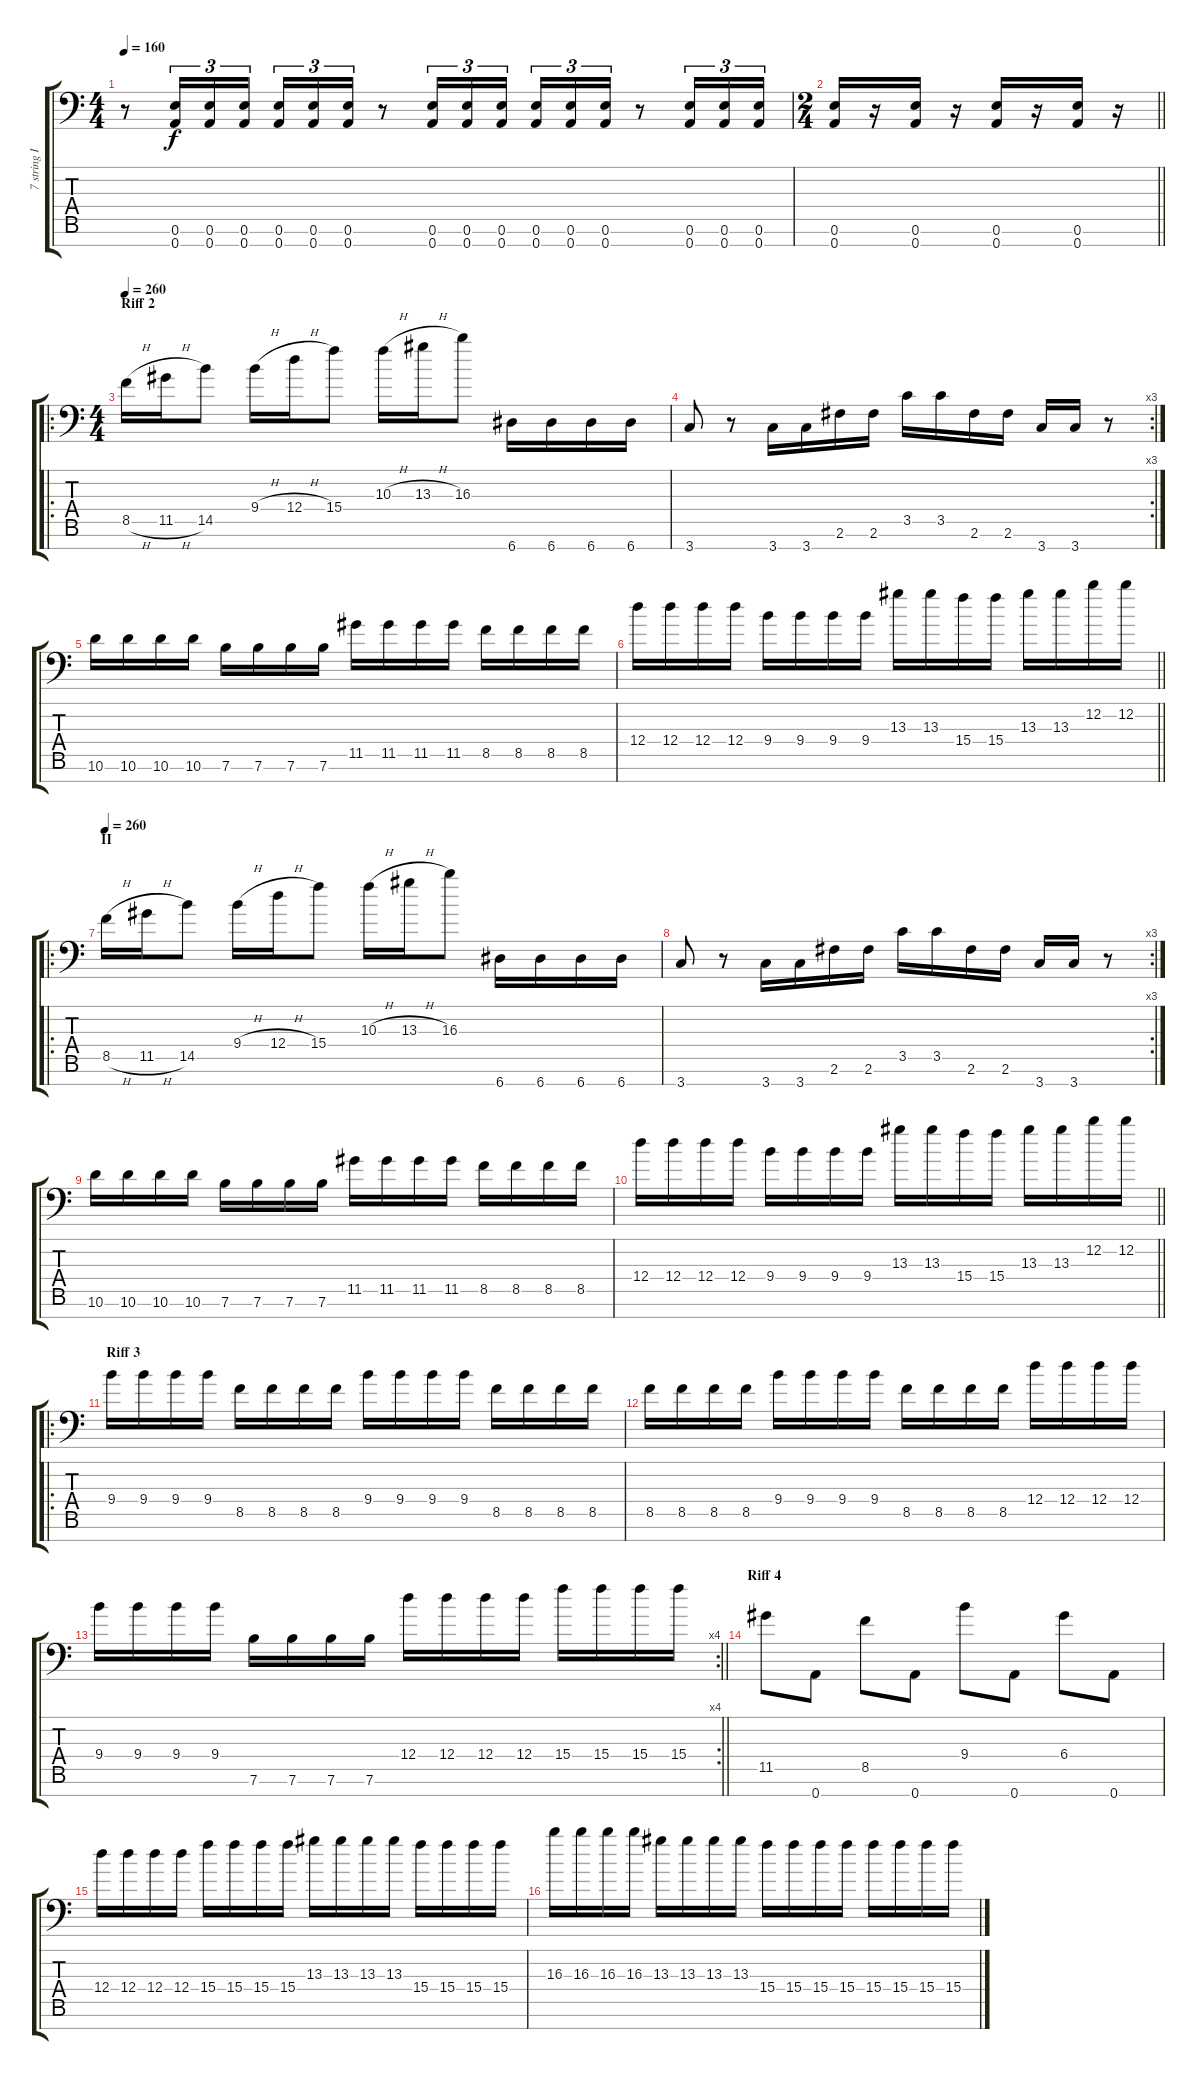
\track ("7 string I" "7 string I") {instrument overdrivenguitar}
\staff {score tabs}
\tuning (E4 B3 G3 D3 A2 E2 A1) {hide}
\ts (4 4)
\tempo 160
\clef f4
\ks c
r.8{dy f} (0.6 0.7).16{tu (3 2)} (0.6 0.7).16{tu (3 2)} (0.6 0.7).16{tu (3 2)} (0.6 0.7).16{tu (3 2)} (0.6 0.7).16{tu (3 2)} (0.6 0.7).16{tu (3 2)} r.8 (0.6 0.7).16{tu (3 2)} (0.6 0.7).16{tu (3 2)} (0.6 0.7).16{tu (3 2)} (0.6 0.7).16{tu (3 2)} (0.6 0.7).16{tu (3 2)} (0.6 0.7).16{tu (3 2)} r.8 (0.6 0.7).16{tu (3 2)} (0.6 0.7).16{tu (3 2)} (0.6 0.7).16{tu (3 2)} |
\ts (2 4)
\barLineRight lightlight
(0.6 0.7).16 r.16 (0.6 0.7).16 r.16 (0.6 0.7).16 r.16 (0.6 0.7).16 r.16 |
\ro
\ts (4 4)
\section ("" "Riff 2")
\tempo 260
8.5{h}.16 11.5{h}.16 14.5.8 9.4{h}.16 12.4{h}.16 15.4.8 10.3{h}.16 13.3{h}.16 16.3.8 6.7.16 6.7.16 6.7.16 6.7.16 |
\rc 3
3.7.8 r.8 3.7.16 3.7.16 2.6.16 2.6.16 3.5.16 3.5.16 2.6.16 2.6.16 3.7.16 3.7.16 r.8 |
10.6.16 10.6.16 10.6.16 10.6.16 7.6.16 7.6.16 7.6.16 7.6.16 11.5.16 11.5.16 11.5.16 11.5.16 8.5.16 8.5.16 8.5.16 8.5.16 |
\barLineRight lightlight
12.4.16 12.4.16 12.4.16 12.4.16 9.4.16 9.4.16 9.4.16 9.4.16 13.3.16 13.3.16 15.4.16 15.4.16 13.3.16 13.3.16 12.2.16 12.2.16 |
\ro
\section ("" "II")
\tempo 260
8.5{h}.16 11.5{h}.16 14.5.8 9.4{h}.16 12.4{h}.16 15.4.8 10.3{h}.16 13.3{h}.16 16.3.8 6.7.16 6.7.16 6.7.16 6.7.16 |
\rc 3
3.7.8 r.8 3.7.16 3.7.16 2.6.16 2.6.16 3.5.16 3.5.16 2.6.16 2.6.16 3.7.16 3.7.16 r.8 |
10.6.16 10.6.16 10.6.16 10.6.16 7.6.16 7.6.16 7.6.16 7.6.16 11.5.16 11.5.16 11.5.16 11.5.16 8.5.16 8.5.16 8.5.16 8.5.16 |
\barLineRight lightlight
12.4.16 12.4.16 12.4.16 12.4.16 9.4.16 9.4.16 9.4.16 9.4.16 13.3.16 13.3.16 15.4.16 15.4.16 13.3.16 13.3.16 12.2.16 12.2.16 |
\ro
\section ("" "Riff 3")
9.4.16 9.4.16 9.4.16 9.4.16 8.5.16 8.5.16 8.5.16 8.5.16 9.4.16 9.4.16 9.4.16 9.4.16 8.5.16 8.5.16 8.5.16 8.5.16 |
8.5.16 8.5.16 8.5.16 8.5.16 9.4.16 9.4.16 9.4.16 9.4.16 8.5.16 8.5.16 8.5.16 8.5.16 12.4.16 12.4.16 12.4.16 12.4.16 |
\rc 4
\barLineRight lightlight
9.4.16 9.4.16 9.4.16 9.4.16 7.6.16 7.6.16 7.6.16 7.6.16 12.4.16 12.4.16 12.4.16 12.4.16 15.4.16 15.4.16 15.4.16 15.4.16 |
\section ("" "Riff 4")
11.5.8 0.7.8 8.5.8 0.7.8 9.4.8 0.7.8 6.4.8 0.7.8 |
12.4.16 12.4.16 12.4.16 12.4.16 15.4.16 15.4.16 15.4.16 15.4.16 13.3.16 13.3.16 13.3.16 13.3.16 15.4.16 15.4.16 15.4.16 15.4.16 |
16.3.16 16.3.16 16.3.16 16.3.16 13.3.16 13.3.16 13.3.16 13.3.16 15.4.16 15.4.16 15.4.16 15.4.16 15.4.16 15.4.16 15.4.16 15.4.16
